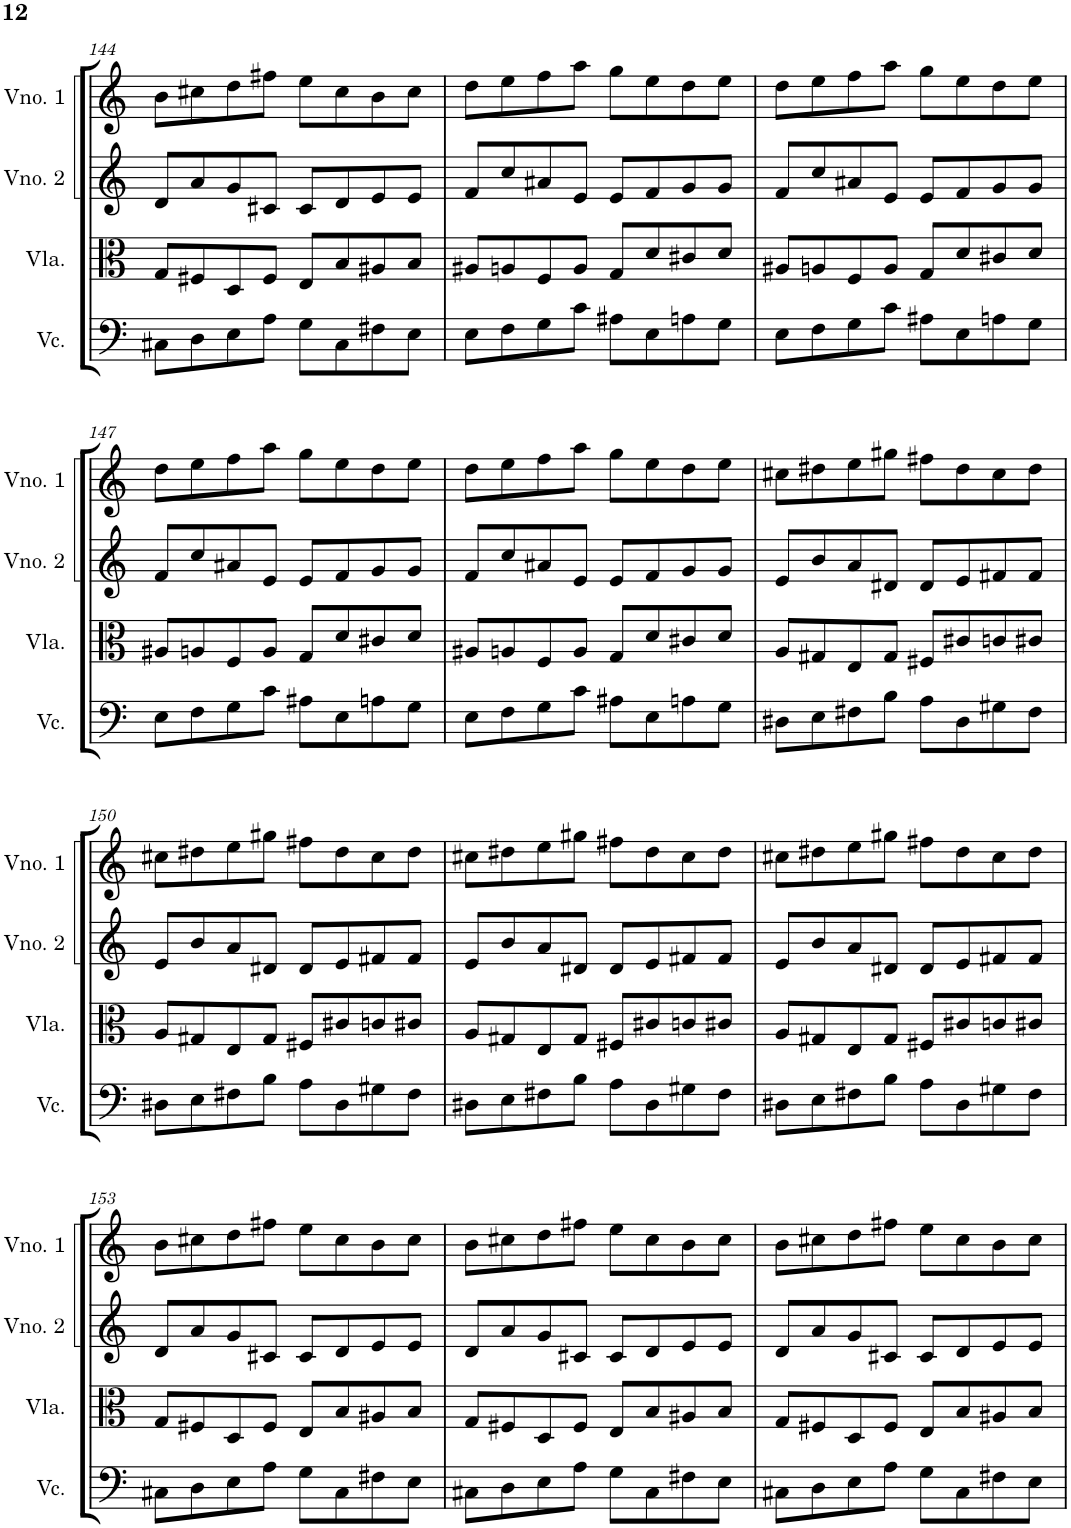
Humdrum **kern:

**kern	**kern	**kern	**kern
*part4	*part3	*part2	*part1
*staff4	*staff3	*staff2	*staff1
*I"Violoncelo	*I"Viola	*I"Violino 2	*I"Violino 1
*I'Vc.	*I'Vla.	*I'Vno. 2	*I'Vno. 1
!!LO:PB:g=z
*clefF4	*clefC3	*clefG2	*clefG2
*k[]	*k[]	*k[]	*k[]
*M4/4	*M4/4	*M4/4	*M4/4
=144	=144	=144	=144
8C#X\L	8G/L	8d/L	8b\L
8D\	8F#X/	8a/	8cc#X\
8E\	8D/	8g/	8dd\
8A\J	8F#/J	8c#X/J	8ff#X\J
8G\L	8E/L	8c#/L	8ee\L
8C#\	8B/	8d/	8cc#\
8F#X\	8A#X/	8e/	8b\
8E\J	8B/J	8e/J	8cc#\J
=145	=145	=145	=145
8E\L	8A#X/L	8f/L	8dd\L
8F\	8An/	8cc/	8ee\
8G\	8F/	8a#X/	8ff\
8c\J	8A/J	8e/J	8aa\J
8A#X\L	8G/L	8e/L	8gg\L
8E\	8d/	8f/	8ee\
8An\	8c#X/	8g/	8dd\
8G\J	8d/J	8g/J	8ee\J
=146	=146	=146	=146
8E\L	8A#X/L	8f/L	8dd\L
8F\	8An/	8cc/	8ee\
8G\	8F/	8a#X/	8ff\
8c\J	8A/J	8e/J	8aa\J
8A#X\L	8G/L	8e/L	8gg\L
8E\	8d/	8f/	8ee\
8An\	8c#X/	8g/	8dd\
8G\J	8d/J	8g/J	8ee\J
!!LO:LB:g=z
=147	=147	=147	=147
8E\L	8A#X/L	8f/L	8dd\L
8F\	8An/	8cc/	8ee\
8G\	8F/	8a#X/	8ff\
8c\J	8A/J	8e/J	8aa\J
8A#X\L	8G/L	8e/L	8gg\L
8E\	8d/	8f/	8ee\
8An\	8c#X/	8g/	8dd\
8G\J	8d/J	8g/J	8ee\J
=148	=148	=148	=148
8E\L	8A#X/L	8f/L	8dd\L
8F\	8An/	8cc/	8ee\
8G\	8F/	8a#X/	8ff\
8c\J	8A/J	8e/J	8aa\J
8A#X\L	8G/L	8e/L	8gg\L
8E\	8d/	8f/	8ee\
8An\	8c#X/	8g/	8dd\
8G\J	8d/J	8g/J	8ee\J
=149	=149	=149	=149
8D#X\L	8A/L	8e/L	8cc#X\L
8E\	8G#X/	8b/	8dd#X\
8F#X\	8E/	8a/	8ee\
8B\J	8G#/J	8d#X/J	8gg#X\J
8A\L	8F#X/L	8d#/L	8ff#X\L
8D#\	8c#X/	8e/	8dd#\
8G#X\	8cn/	8f#X/	8cc#\
8F#\J	8c#X/J	8f#/J	8dd#\J
!!LO:LB:g=z
=150	=150	=150	=150
8D#X\L	8A/L	8e/L	8cc#X\L
8E\	8G#X/	8b/	8dd#X\
8F#X\	8E/	8a/	8ee\
8B\J	8G#/J	8d#X/J	8gg#X\J
8A\L	8F#X/L	8d#/L	8ff#X\L
8D#\	8c#X/	8e/	8dd#\
8G#X\	8cn/	8f#X/	8cc#\
8F#\J	8c#X/J	8f#/J	8dd#\J
=151	=151	=151	=151
8D#X\L	8A/L	8e/L	8cc#X\L
8E\	8G#X/	8b/	8dd#X\
8F#X\	8E/	8a/	8ee\
8B\J	8G#/J	8d#X/J	8gg#X\J
8A\L	8F#X/L	8d#/L	8ff#X\L
8D#\	8c#X/	8e/	8dd#\
8G#X\	8cn/	8f#X/	8cc#\
8F#\J	8c#X/J	8f#/J	8dd#\J
=152	=152	=152	=152
8D#X\L	8A/L	8e/L	8cc#X\L
8E\	8G#X/	8b/	8dd#X\
8F#X\	8E/	8a/	8ee\
8B\J	8G#/J	8d#X/J	8gg#X\J
8A\L	8F#X/L	8d#/L	8ff#X\L
8D#\	8c#X/	8e/	8dd#\
8G#X\	8cn/	8f#X/	8cc#\
8F#\J	8c#X/J	8f#/J	8dd#\J
!!LO:LB:g=z
=153	=153	=153	=153
8C#X\L	8G/L	8d/L	8b\L
8D\	8F#X/	8a/	8cc#X\
8E\	8D/	8g/	8dd\
8A\J	8F#/J	8c#X/J	8ff#X\J
8G\L	8E/L	8c#/L	8ee\L
8C#\	8B/	8d/	8cc#\
8F#X\	8A#X/	8e/	8b\
8E\J	8B/J	8e/J	8cc#\J
=154	=154	=154	=154
8C#X\L	8G/L	8d/L	8b\L
8D\	8F#X/	8a/	8cc#X\
8E\	8D/	8g/	8dd\
8A\J	8F#/J	8c#X/J	8ff#X\J
8G\L	8E/L	8c#/L	8ee\L
8C#\	8B/	8d/	8cc#\
8F#X\	8A#X/	8e/	8b\
8E\J	8B/J	8e/J	8cc#\J
=155	=155	=155	=155
8C#X\L	8G/L	8d/L	8b\L
8D\	8F#X/	8a/	8cc#X\
8E\	8D/	8g/	8dd\
8A\J	8F#/J	8c#X/J	8ff#X\J
8G\L	8E/L	8c#/L	8ee\L
8C#\	8B/	8d/	8cc#\
8F#X\	8A#X/	8e/	8b\
8E\J	8B/J	8e/J	8cc#\J
=	=	=	=
*-	*-	*-	*-
